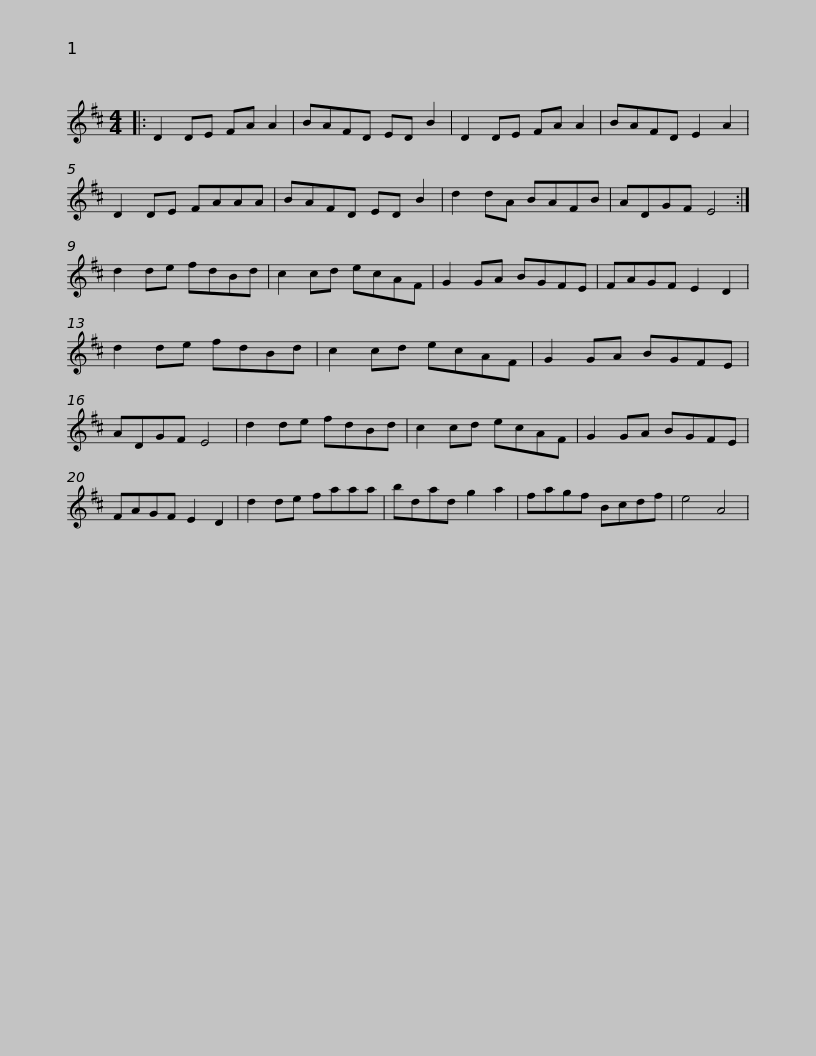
X:1
L:1/8
M:4/4
I:linebreak $
K:D
V:1 treble
V:1
|: D2 DE FA A2 | BAFD ED B2 | D2 DE FA A2 | BAFD E2 A2 | D2 DE FAAA | %5
 BAFD ED B2 |$ d2 dA BAFB | ADGF E4 :| d2 de fdBd | c2 cd ecAF | %10
 G2 GA BGFE | FAGF E2 D2 |$ d2 de fdBd | c2 cd ecAF | G2 GA BGFE | %15
 ADGF E4 | d2 de fdBd | c2 cd ecAF |$ G2 GA BGFE | FAGF E2 D2 | %20
 d2 de faaa | bdad g2 a2 | fagf Bcdf | e4 A4 | %24
